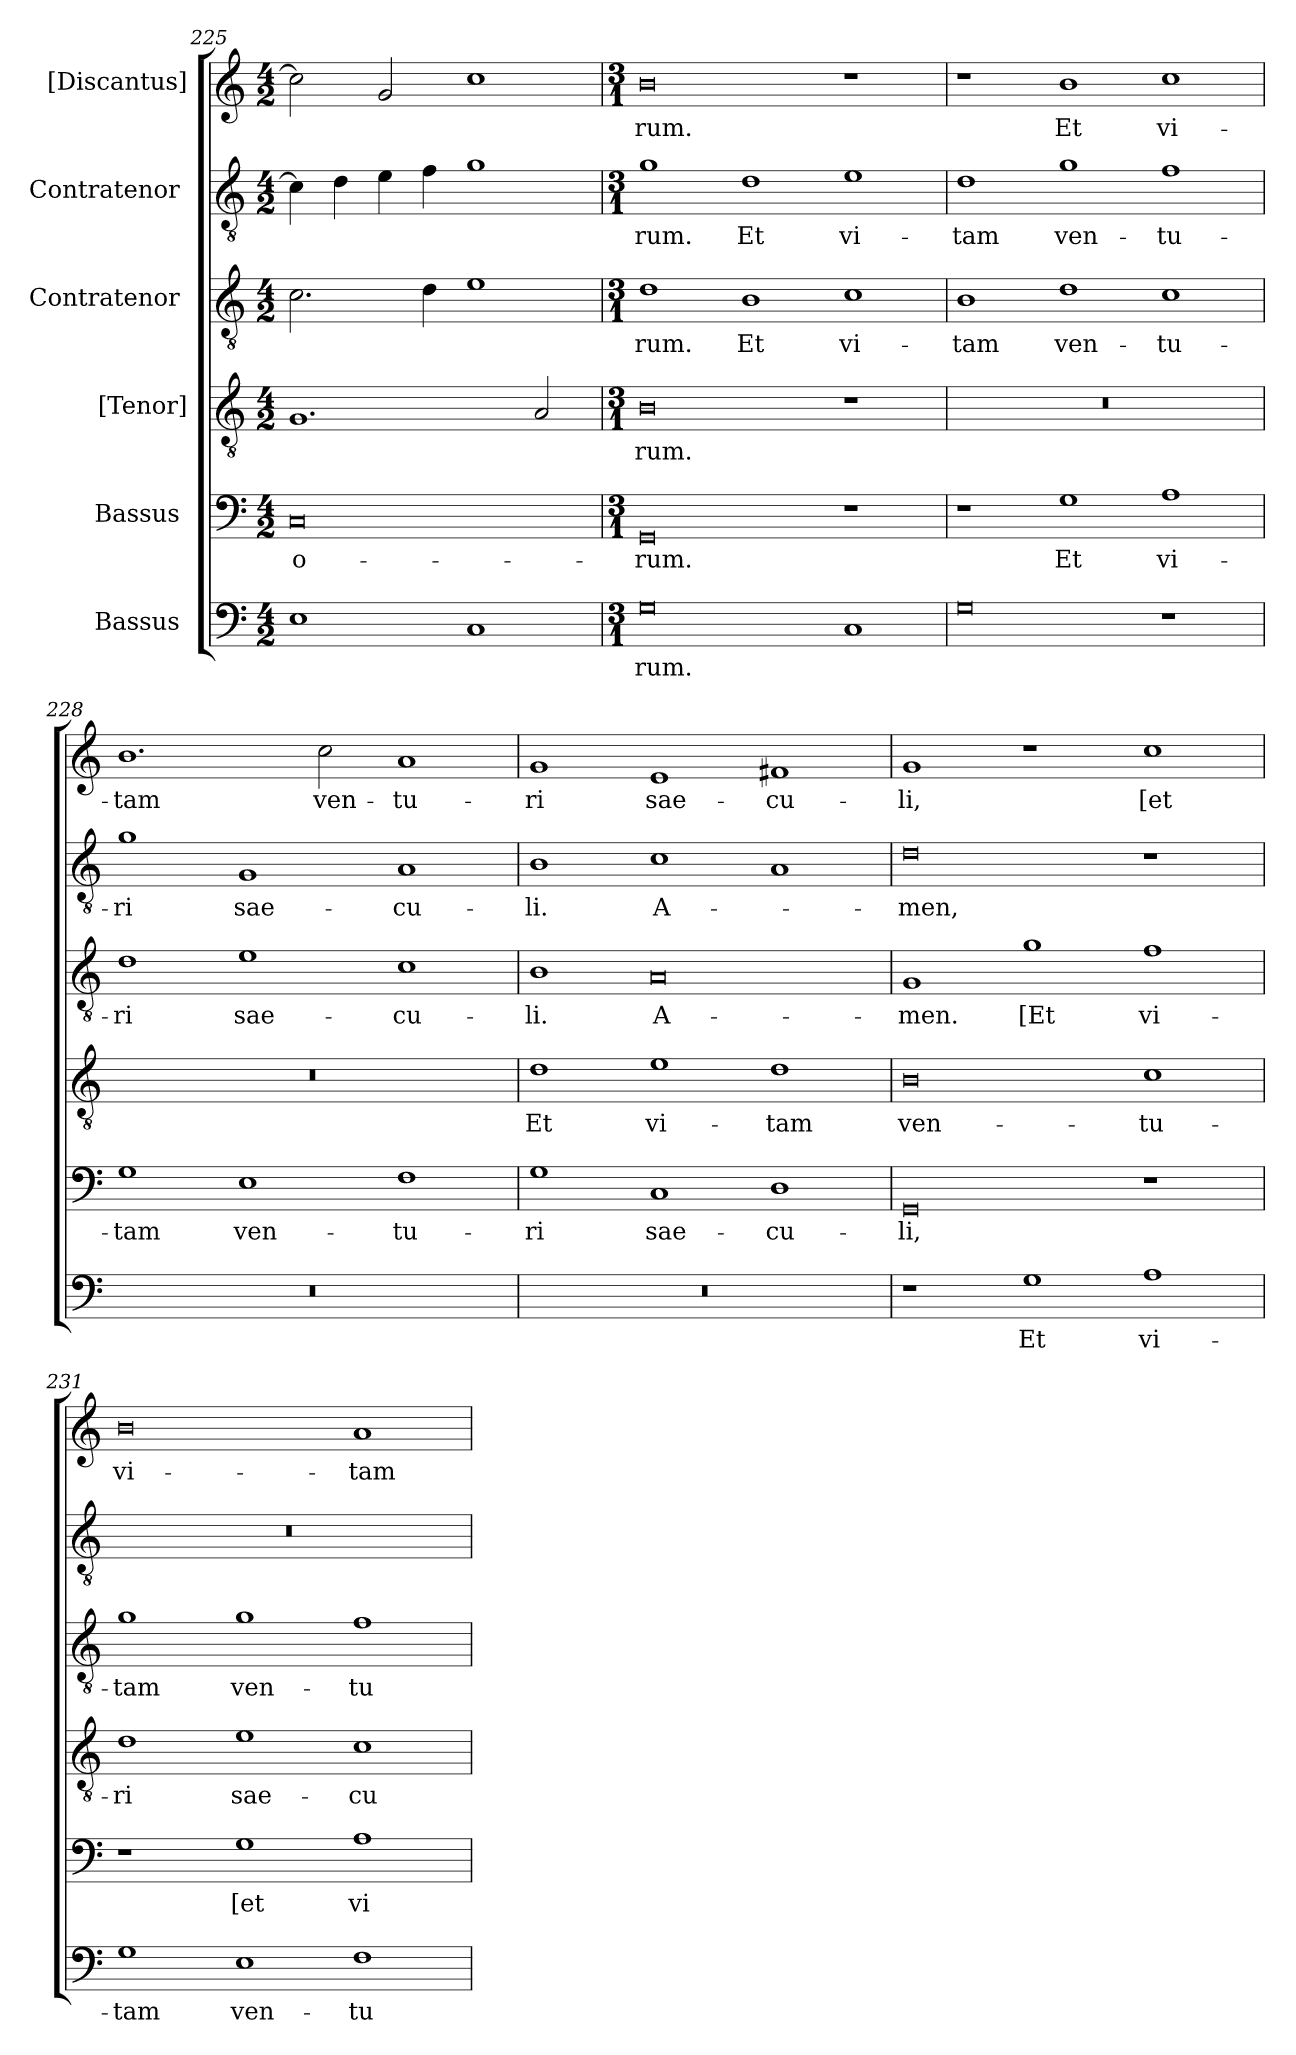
**kern	**text	**kern	**text	**kern	**text	**kern	**text	**kern	**text	**kern	**text
*part6	*part6	*part5	*part5	*part4	*part4	*part3	*part3	*part2	*part2	*part1	*part1
*staff6	*staff6	*staff5	*staff5	*staff4	*staff4	*staff3	*staff3	*staff2	*staff2	*staff1	*staff1
*I"Bassus [2]	*	*I"Bassus [1]	*	*I"[Tenor]	*	*I"Contratenor [2]	*	*I"Contratenor [1]	*	*I"[Discantus]	*
*clefF4	*	*clefF4	*	*clefGv2	*	*clefGv2	*	*clefGv2	*	*clefG2	*
*k[]	*	*k[]	*	*k[]	*	*k[]	*	*k[]	*	*k[]	*
*M4/2	*	*M4/2	*	*M4/2	*	*M4/2	*	*M4/2	*	*M4/2	*
=225	=225	=225	=225	=225	=225	=225	=225	=225	=225	=225	=225
1E\	.	0C/	-o-	1.G/	.	2.c\	.	4c\]	.	2cc\]	.
.	.	.	.	.	.	.	.	4d\	.	.	.
.	.	.	.	.	.	.	.	4e\	.	2g/	.
.	.	.	.	.	.	4d\	.	4f\	.	.	.
1C/	.	.	.	.	.	1e\	.	1g\	.	1cc\	.
.	.	.	.	2A/	.	.	.	.	.	.	.
=226	=226	=226	=226	=226	=226	=226	=226	=226	=226	=226	=226
*M3/1	*	*M3/1	*	*M3/1	*	*M3/1	*	*M3/1	*	*M3/1	*
0G\	-rum.	0GG/	-rum.	0B\	-rum.	1d\	-rum.	1g\	-rum.	0b\	-rum.
.	.	.	.	.	.	1B\	Et	1d\	Et	.	.
1C/	.	1r	.	1r	.	1c\	vi-	1e\	vi-	1r	.
=227	=227	=227	=227	=227	=227	=227	=227	=227	=227	=227	=227
0G\	.	1r	.	0.r	.	1B\	-tam	1d\	-tam	1r	.
.	.	1G\	Et	.	.	1d\	ven-	1g\	ven-	1b\	Et
1r	.	1A\	vi-	.	.	1c\	-tu-	1f\	-tu-	1cc\	vi-
=228	=228	=228	=228	=228	=228	=228	=228	=228	=228	=228	=228
0.r	.	1G\	-tam	0.r	.	1d\	-ri	1g\	-ri	1.b\	-tam
.	.	1E\	ven-	.	.	1e\	sae-	1G/	sae-	.	.
.	.	.	.	.	.	.	.	.	.	2cc\	ven-
.	.	1F\	-tu-	.	.	1c\	-cu-	1A/	-cu-	1a/	-tu-
=229	=229	=229	=229	=229	=229	=229	=229	=229	=229	=229	=229
0.r	.	1G\	-ri	1d\	Et	1B\	-li.	1B\	-li.	1g/	-ri
.	.	1C/	sae-	1e\	vi-	0A/	A-	1c\	A-	1e/	sae-
.	.	1D\	-cu-	1d\	-tam	.	.	1A/	.	1f#X/	-cu-
=230	=230	=230	=230	=230	=230	=230	=230	=230	=230	=230	=230
1r	.	0GG/	-li,	0B\	ven-	1G/	-men.	0d\	-men,	1g/	-li,
1G\	Et	.	.	.	.	1g\	[Et	.	.	1r	.
1A\	vi-	1r	.	1c\	-tu-	1f\	vi-	1r	.	1cc\	[et
=231	=231	=231	=231	=231	=231	=231	=231	=231	=231	=231	=231
1G\	-tam	1r	.	1d\	-ri	1g\	-tam	0.r	.	0b\	vi-
1E\	ven-	1G\	[et	1e\	sae-	1g\	ven-	.	.	.	.
1F\	-tu-	1A\	vi-	1c\	-cu-	1f\	-tu-	.	.	1a/	-tam
=	=	=	=	=	=	=	=	=	=	=	=
*-	*-	*-	*-	*-	*-	*-	*-	*-	*-	*-	*-
